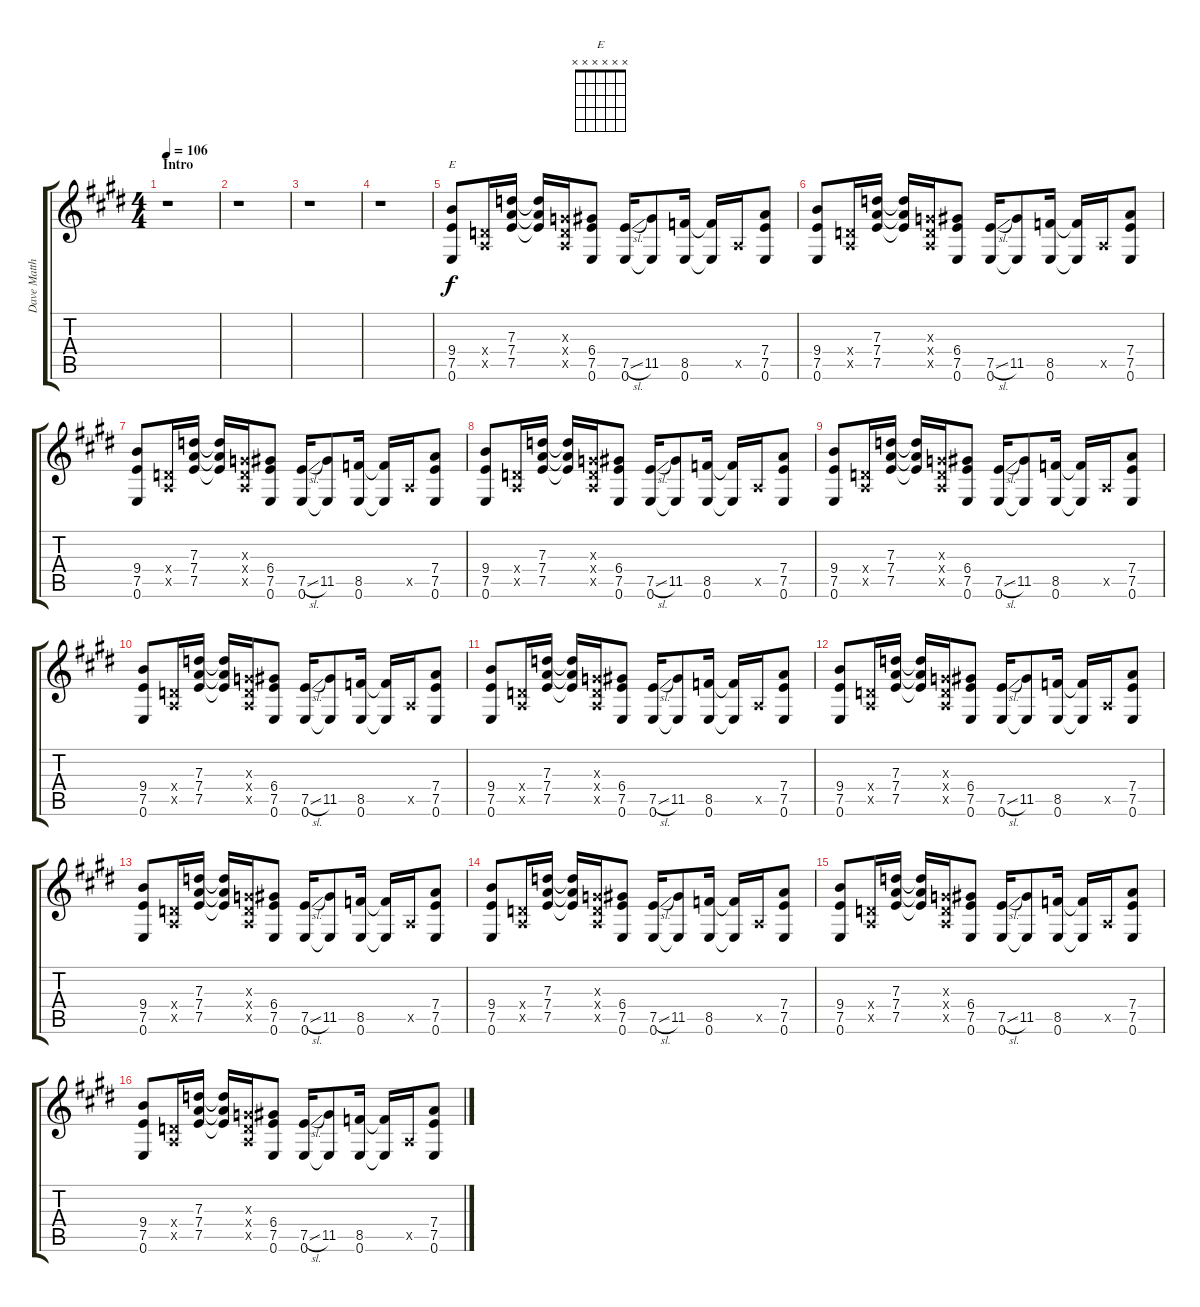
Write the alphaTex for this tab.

\track ("Dave Matthews" "Dave Matth") {instrument acousticguitarsteel}
\staff {score tabs}
\tuning (E4 B3 G3 D3 A2 E2) {hide}
\chord ("E" x x x x x x)
\ts (4 4)
\section ("" "Intro")
\tempo 106
\clef g2
\ks e
r.1{dy f instrument acousticguitarsteel} |
r.1 |
r.1 |
r.1 |
(9.4 7.5 0.6).8{ch "E"} (0.4{x} 0.5{x}).16 (7.3 7.4 7.5).16 (7.3{t} 7.4{t} 7.5{t}).16 (0.3{x} 0.4{x} 0.5{x}).16 (6.4 7.5 0.6).8 (7.5{sl} 0.6).16 (11.5 0.6{t}).8 (8.5 0.6).16 (8.5{t} 0.6{t}).16 0.5{x}.16 (7.4 7.5 0.6).8 |
(9.4 7.5 0.6).8 (0.4{x} 0.5{x}).16 (7.3 7.4 7.5).16 (7.3{t} 7.4{t} 7.5{t}).16 (0.3{x} 0.4{x} 0.5{x}).16 (6.4 7.5 0.6).8 (7.5{sl} 0.6).16 (11.5 0.6{t}).8 (8.5 0.6).16 (8.5{t} 0.6{t}).16 0.5{x}.16 (7.4 7.5 0.6).8 |
(9.4 7.5 0.6).8 (0.4{x} 0.5{x}).16 (7.3 7.4 7.5).16 (7.3{t} 7.4{t} 7.5{t}).16 (0.3{x} 0.4{x} 0.5{x}).16 (6.4 7.5 0.6).8 (7.5{sl} 0.6).16 (11.5 0.6{t}).8 (8.5 0.6).16 (8.5{t} 0.6{t}).16 0.5{x}.16 (7.4 7.5 0.6).8 |
(9.4 7.5 0.6).8 (0.4{x} 0.5{x}).16 (7.3 7.4 7.5).16 (7.3{t} 7.4{t} 7.5{t}).16 (0.3{x} 0.4{x} 0.5{x}).16 (6.4 7.5 0.6).8 (7.5{sl} 0.6).16 (11.5 0.6{t}).8 (8.5 0.6).16 (8.5{t} 0.6{t}).16 0.5{x}.16 (7.4 7.5 0.6).8 |
(9.4 7.5 0.6).8 (0.4{x} 0.5{x}).16 (7.3 7.4 7.5).16 (7.3{t} 7.4{t} 7.5{t}).16 (0.3{x} 0.4{x} 0.5{x}).16 (6.4 7.5 0.6).8 (7.5{sl} 0.6).16 (11.5 0.6{t}).8 (8.5 0.6).16 (8.5{t} 0.6{t}).16 0.5{x}.16 (7.4 7.5 0.6).8 |
(9.4 7.5 0.6).8 (0.4{x} 0.5{x}).16 (7.3 7.4 7.5).16 (7.3{t} 7.4{t} 7.5{t}).16 (0.3{x} 0.4{x} 0.5{x}).16 (6.4 7.5 0.6).8 (7.5{sl} 0.6).16 (11.5 0.6{t}).8 (8.5 0.6).16 (8.5{t} 0.6{t}).16 0.5{x}.16 (7.4 7.5 0.6).8 |
(9.4 7.5 0.6).8 (0.4{x} 0.5{x}).16 (7.3 7.4 7.5).16 (7.3{t} 7.4{t} 7.5{t}).16 (0.3{x} 0.4{x} 0.5{x}).16 (6.4 7.5 0.6).8 (7.5{sl} 0.6).16 (11.5 0.6{t}).8 (8.5 0.6).16 (8.5{t} 0.6{t}).16 0.5{x}.16 (7.4 7.5 0.6).8 |
(9.4 7.5 0.6).8 (0.4{x} 0.5{x}).16 (7.3 7.4 7.5).16 (7.3{t} 7.4{t} 7.5{t}).16 (0.3{x} 0.4{x} 0.5{x}).16 (6.4 7.5 0.6).8 (7.5{sl} 0.6).16 (11.5 0.6{t}).8 (8.5 0.6).16 (8.5{t} 0.6{t}).16 0.5{x}.16 (7.4 7.5 0.6).8 |
(9.4 7.5 0.6).8 (0.4{x} 0.5{x}).16 (7.3 7.4 7.5).16 (7.3{t} 7.4{t} 7.5{t}).16 (0.3{x} 0.4{x} 0.5{x}).16 (6.4 7.5 0.6).8 (7.5{sl} 0.6).16 (11.5 0.6{t}).8 (8.5 0.6).16 (8.5{t} 0.6{t}).16 0.5{x}.16 (7.4 7.5 0.6).8 |
(9.4 7.5 0.6).8 (0.4{x} 0.5{x}).16 (7.3 7.4 7.5).16 (7.3{t} 7.4{t} 7.5{t}).16 (0.3{x} 0.4{x} 0.5{x}).16 (6.4 7.5 0.6).8 (7.5{sl} 0.6).16 (11.5 0.6{t}).8 (8.5 0.6).16 (8.5{t} 0.6{t}).16 0.5{x}.16 (7.4 7.5 0.6).8 |
(9.4 7.5 0.6).8 (0.4{x} 0.5{x}).16 (7.3 7.4 7.5).16 (7.3{t} 7.4{t} 7.5{t}).16 (0.3{x} 0.4{x} 0.5{x}).16 (6.4 7.5 0.6).8 (7.5{sl} 0.6).16 (11.5 0.6{t}).8 (8.5 0.6).16 (8.5{t} 0.6{t}).16 0.5{x}.16 (7.4 7.5 0.6).8 |
(9.4 7.5 0.6).8 (0.4{x} 0.5{x}).16 (7.3 7.4 7.5).16 (7.3{t} 7.4{t} 7.5{t}).16 (0.3{x} 0.4{x} 0.5{x}).16 (6.4 7.5 0.6).8 (7.5{sl} 0.6).16 (11.5 0.6{t}).8 (8.5 0.6).16 (8.5{t} 0.6{t}).16 0.5{x}.16 (7.4 7.5 0.6).8
